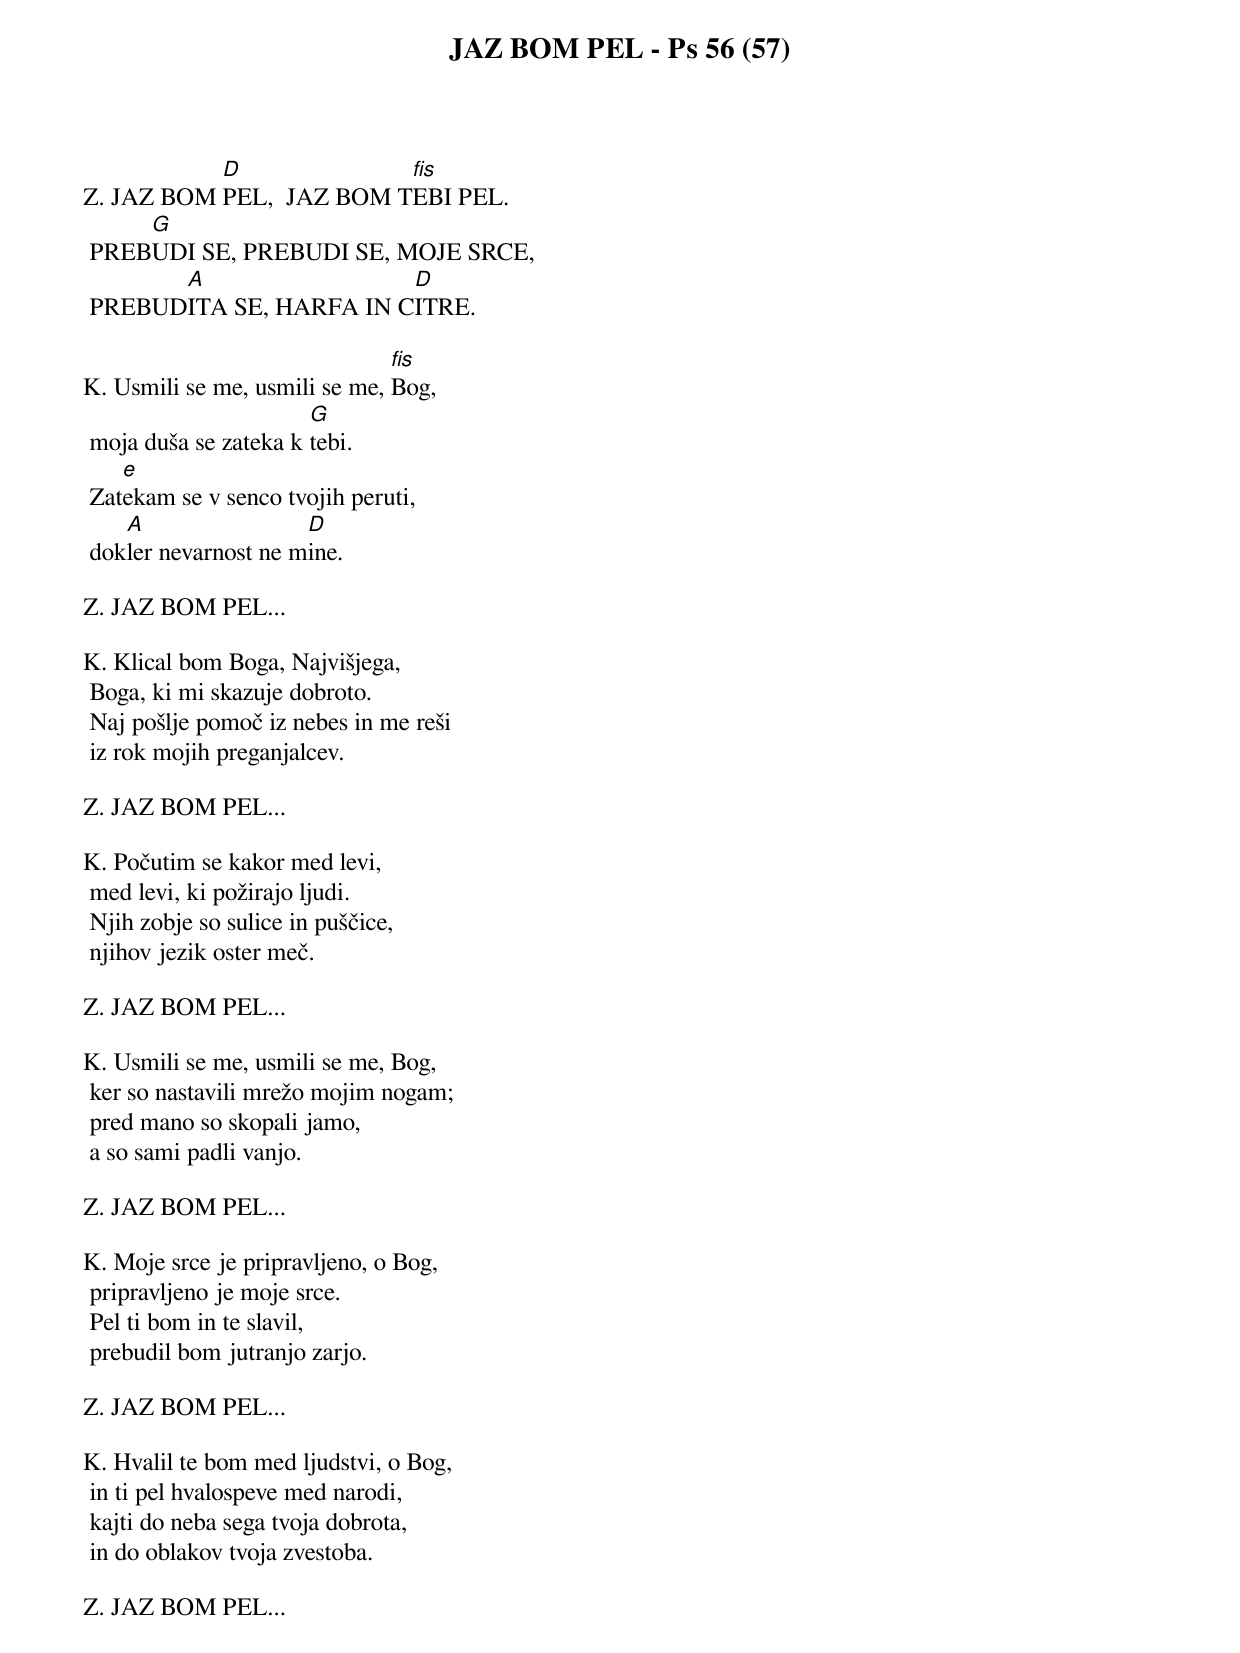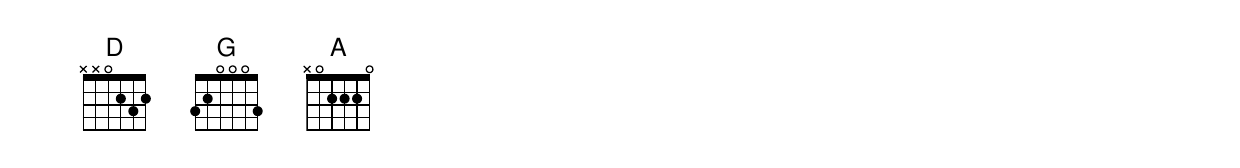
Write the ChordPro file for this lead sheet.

{title: JAZ BOM PEL - Ps 56 (57)}

Z.	JAZ BOM [D]PEL,  JAZ BOM T[fis]EBI PEL.
	PREB[G]UDI SE, PREBUDI SE, MOJE SRCE,
	PREBUD[A]ITA SE, HARFA IN C[D]ITRE.

K.	Usmili se me, usmili se me, [fis]Bog,
	moja duša se zateka k [G]tebi.
	Zat[e]ekam se v senco tvojih peruti,
	dok[A]ler nevarnost ne m[D]ine.

Z.	JAZ BOM PEL...

K.	Klical bom Boga, Najvišjega,
	Boga, ki mi skazuje dobroto.
	Naj pošlje pomoč iz nebes in me reši
	iz rok mojih preganjalcev.

Z.	JAZ BOM PEL...

K.	Počutim se kakor med levi,
	med levi, ki požirajo ljudi.
	Njih zobje so sulice in puščice,
	njihov jezik oster meč.

Z.	JAZ BOM PEL...

K.	Usmili se me, usmili se me, Bog,
	ker so nastavili mrežo mojim nogam;
	pred mano so skopali jamo,
	a so sami padli vanjo.

Z.	JAZ BOM PEL...

K.	Moje srce je pripravljeno, o Bog,
	pripravljeno je moje srce.
	Pel ti bom in te slavil,
	prebudil bom jutranjo zarjo.

Z.	JAZ BOM PEL...

K.	Hvalil te bom med ljudstvi, o Bog,
	in ti pel hvalospeve med narodi,
	kajti do neba sega tvoja dobrota,
	in do oblakov tvoja zvestoba.

Z.	JAZ BOM PEL...
